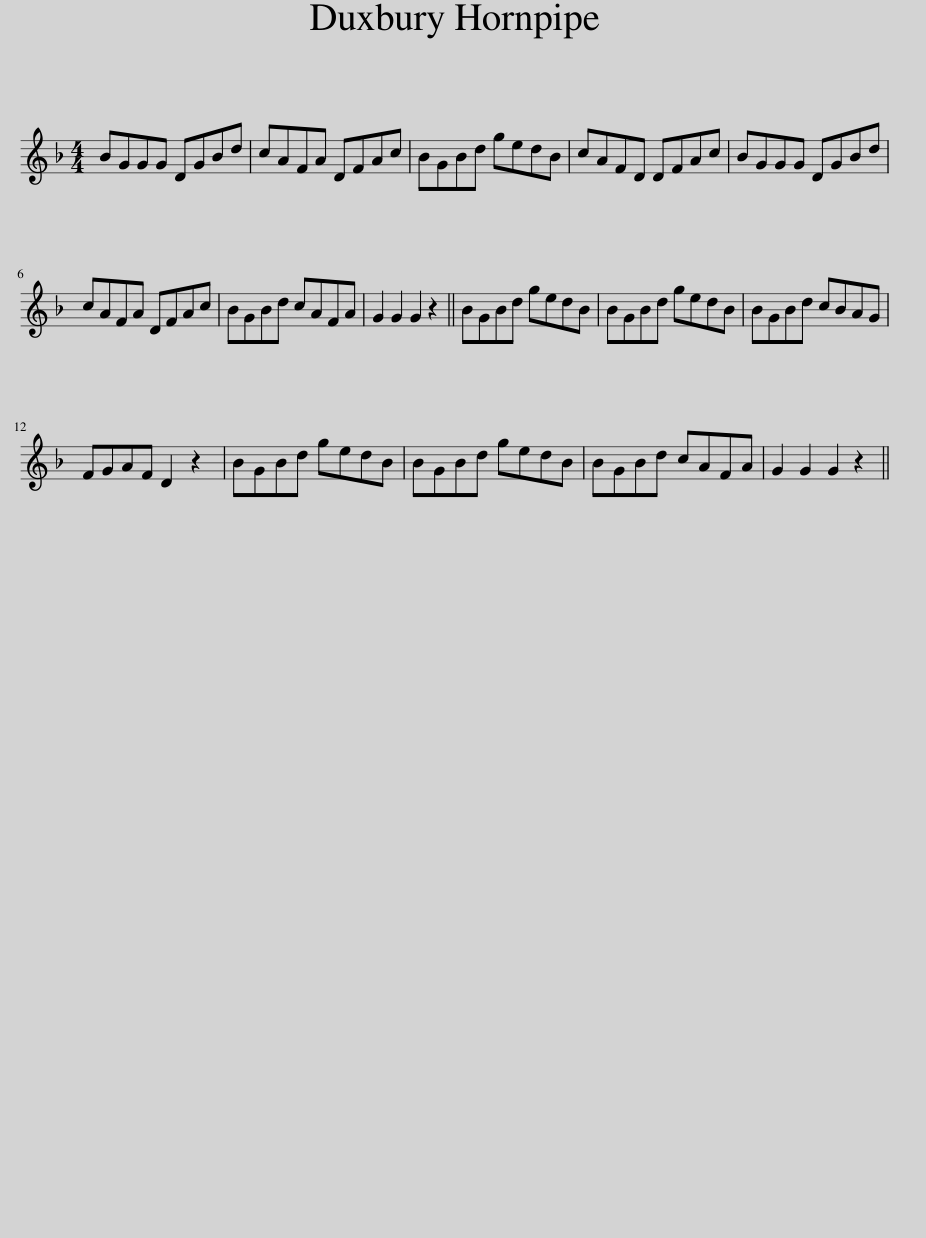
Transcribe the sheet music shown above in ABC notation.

X:1
L:1/8
M:4/4
I:linebreak $
K:F
V:1 treble
V:1
 BGGG DGBd | cAFA DFAc | BGBd gedB | cAFD DFAc | BGGG DGBd |$ %5
 cAFA DFAc | BGBd cAFA | G2 G2 G2 z2 || BGBd gedB | BGBd gedB | %10
 BGBd cBAG |$ FGAF D2 z2 | BGBd gedB | BGBd gedB | BGBd cAFA | %15
 G2 G2 G2 z2 || %16
